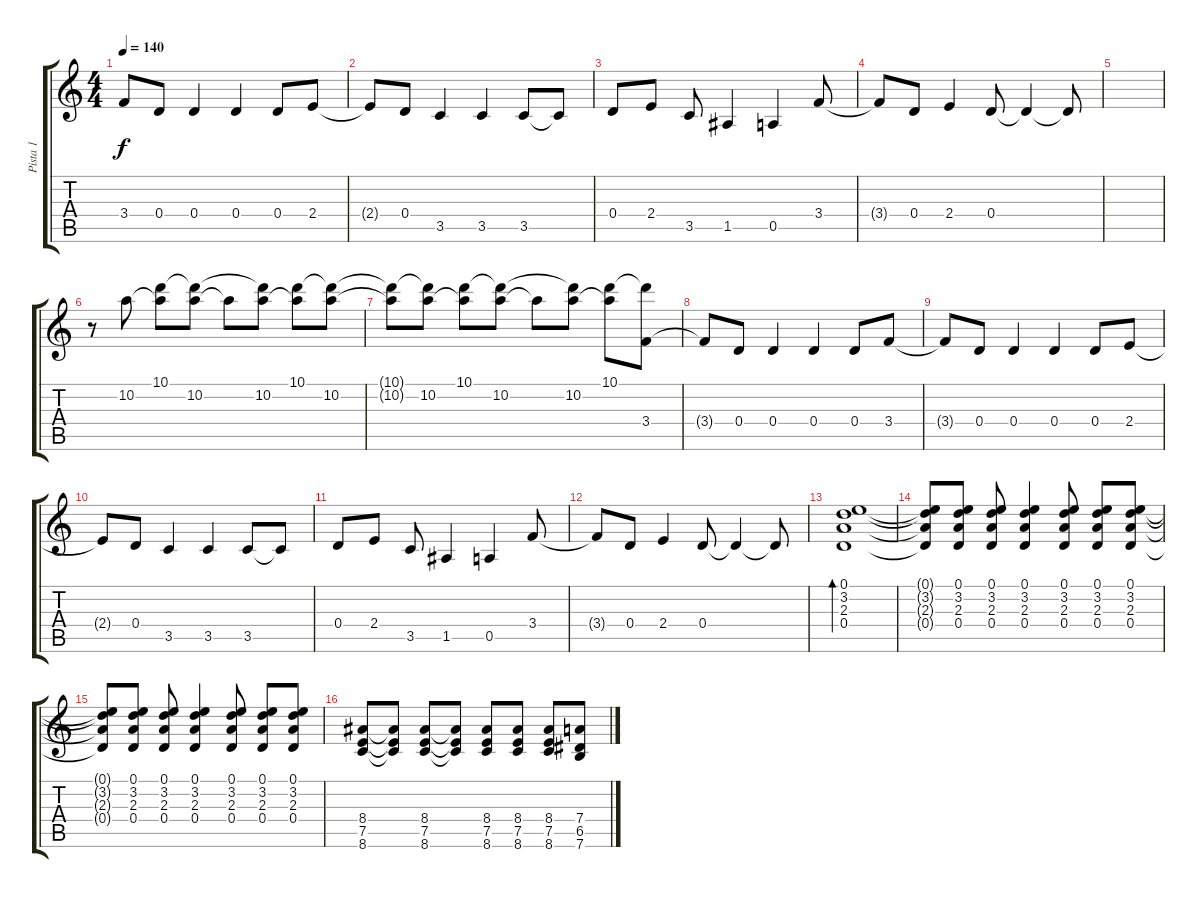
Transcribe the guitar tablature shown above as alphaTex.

\track ("Pista 1" "Pista 1") {instrument overdrivenguitar}
\staff {score tabs}
\tuning (E4 B3 G3 D3 A2 E2) {hide}
\ts (4 4)
\tempo 140
\clef g2
\ks c
3.4{t}.8{dy f} 0.4.8 0.4.4 0.4.4 0.4.8 2.4.8 |
2.4{t}.8 0.4.8 3.5.4 3.5.4 3.5.8 3.5{t}.8 |
0.4.8 2.4.8 3.5.8 1.5.4 0.5.4 3.4.8 |
3.4{t}.8 0.4.8 2.4.4 0.4.8 0.4{t}.4 0.4{t}.8 |
|
r.8 10.2.8 (10.1 10.2{t}).8 (10.1{t} 10.2).8 10.2{t}.8 (10.1{t} 10.2).8 (10.1 10.2{t}).8 (10.1{t} 10.2).8 |
(10.1{t} 10.2{t}).8 (10.1{t} 10.2).8 (10.1 10.2{t}).8 (10.1{t} 10.2).8 10.2{t}.8 (10.1{t} 10.2).8 (10.1 10.2{t}).8 (10.1{t} 3.4).8 |
3.4{t}.8 0.4.8 0.4.4 0.4.4 0.4.8 3.4.8 |
3.4{t}.8 0.4.8 0.4.4 0.4.4 0.4.8 2.4.8 |
2.4{t}.8 0.4.8 3.5.4 3.5.4 3.5.8 3.5{t}.8 |
0.4.8 2.4.8 3.5.8 1.5.4 0.5.4 3.4.8 |
3.4{t}.8 0.4.8 2.4.4 0.4.8 0.4{t}.4 0.4{t}.8 |
(0.1 3.2 2.3 0.4).1{bd 480} |
(0.1{t} 3.2{t} 2.3{t} 0.4{t}).8 (0.1 3.2 2.3 0.4).8 (0.1 3.2 2.3 0.4).8 (0.1 3.2 2.3 0.4).4 (0.1 3.2 2.3 0.4).8 (0.1 3.2 2.3 0.4).8 (0.1 3.2 2.3 0.4).8 |
(0.1{t} 3.2{t} 2.3{t} 0.4{t}).8 (0.1 3.2 2.3 0.4).8 (0.1 3.2 2.3 0.4).8 (0.1 3.2 2.3 0.4).4 (0.1 3.2 2.3 0.4).8 (0.1 3.2 2.3 0.4).8 (0.1 3.2 2.3 0.4).8 |
(8.4 7.5 8.6).8 (8.4{t} 7.5{t} 8.6{t}).8 (8.4 7.5 8.6).8 (8.4{t} 7.5{t} 8.6{t}).8 (8.4 7.5 8.6).8 (8.4 7.5 8.6).8 (8.4 7.5 8.6).8 (7.4 6.5 7.6).8
